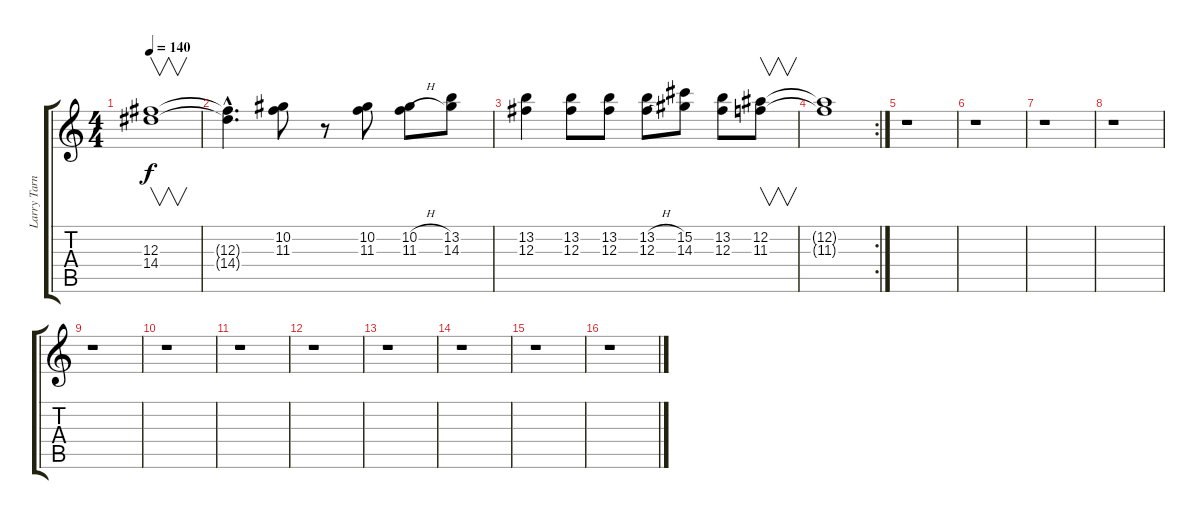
\track ("Larry Tarnowsky" "Larry Tarn") {instrument distortionguitar}
\staff {score tabs}
\tuning (Eb4 Bb3 Gb3 Db3 Ab2 Eb2) {hide}
\ts (4 4)
\tempo 140
\clef g2
\ks c
(12.3 14.4).1{v dy f} |
(12.3{hac t} 14.4{hac t}).4{d} (10.2 11.3).8 r.8 (10.2 11.3).8 (10.2{h} 11.3{h}).8 (13.2 14.3).8 |
(13.2 12.3).4 (13.2 12.3).8 (13.2 12.3).8 (13.2{h} 12.3{h}).8 (15.2 14.3).8 (13.2 12.3).8 (12.2 11.3).8{v} |
\rc 2
(12.2{t} 11.3{t}).1 |
r.1 |
r.1 |
r.1 |
r.1 |
r.1 |
r.1 |
r.1 |
r.1 |
r.1 |
r.1 |
r.1 |
r.1
